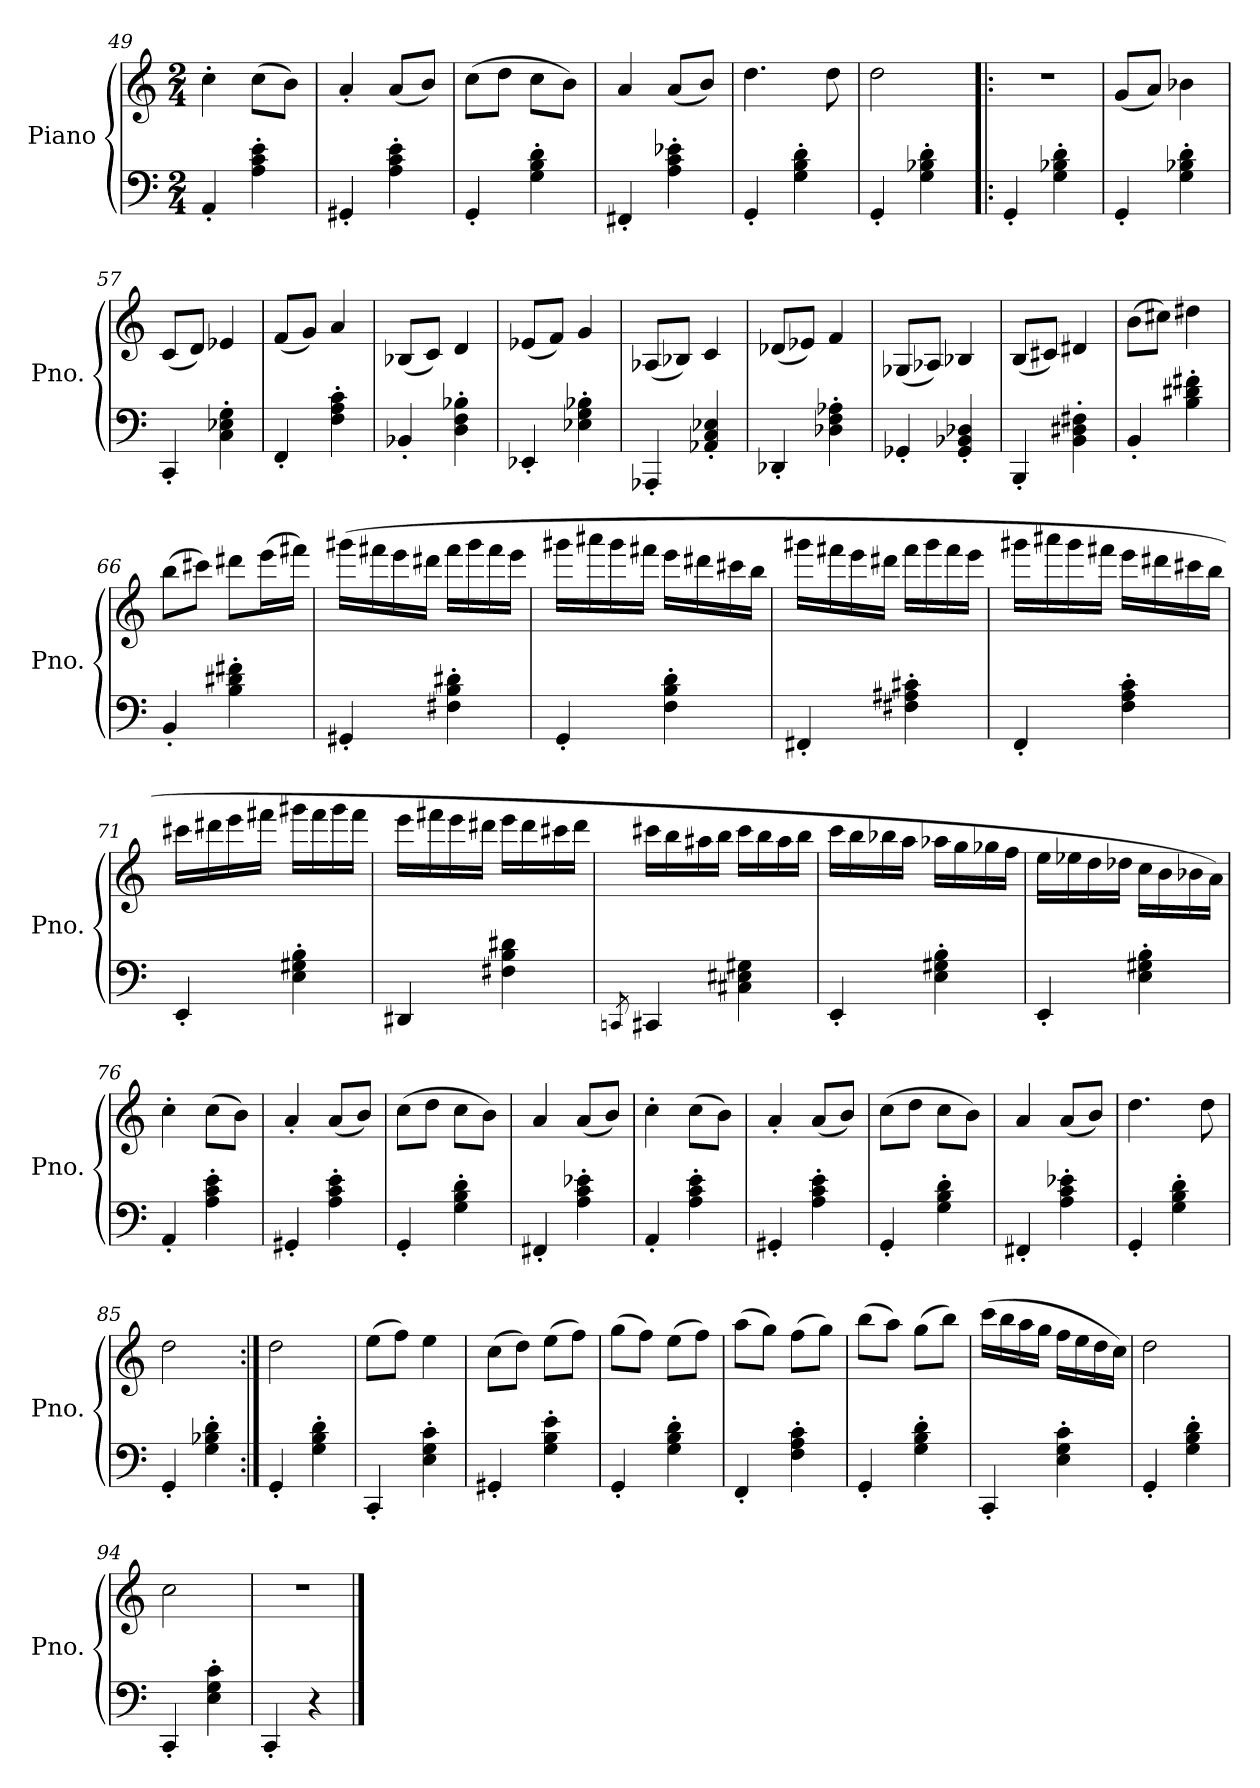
**kern	**kern
*part1	*part1
*staff2	*staff1
*I"Piano	*
*I'Pno.	*
*clefF4	*clefG2
*k[]	*k[]
*M2/4	*M2/4
=49	=49
4AA'/	4cc'\
4A\' 4c\' 4e\'	(>8cc\L
.	8b\J)
=50	=50
4GG#X'/	4a'/
4A\' 4c\' 4e\'	(<8a/L
.	8b/J)
!!LO:LB:g=z
=51	=51
4GG'/	(>8cc\L
.	8dd\J
4G\' 4B\' 4d\'	8cc\L
.	8b\J)
=52	=52
4FF#X'/	4a/
4A\' 4c\' 4e-X\'	(<8a/L
.	8b/J)
=53	=53
4GG'/	4.dd\
4G\' 4B\' 4d\'	.
.	8dd\
=54	=54
4GG'/	2dd\
4G\' 4B-X\' 4d\'	.
=55!|:	=55!|:
4GG'/	2r
4G\' 4B-X\' 4d\'	.
=56	=56
4GG'/	(<8g/L
.	8a/J)
4G\' 4B-X\' 4d\'	4b-X\
=57	=57
4CC'/	(<8c/L
.	8d/J)
4C\' 4E-X\' 4G\'	4e-X/
=58	=58
4FF'/	(<8f/L
.	8g/J)
4F\' 4A\' 4c\'	4a/
=59	=59
4BB-X'/	(<8B-X/L
.	8c/J)
4D\' 4F\' 4B-X\'	4d/
=60	=60
4EE-X'/	(<8e-X/L
.	8f/J)
4E-X\' 4G\' 4B-X\'	4g/
=61	=61
4AAA-X'/	(<8A-X/L
.	8B-X/J)
4AA-X/' 4C/' 4E-X/'	4c/
!!LO:LB:g=z
=62	=62
4DD-X'/	(<8d-X/L
.	8e-X/J)
4D-X\' 4F\' 4A-X\'	4f/
=63	=63
4GG-X'/	(<8G-X/L
.	8A-X/J)
4GG-/' 4BB-X/' 4D-X/'	4B-X/
=64	=64
4BBB'/	(<8B/L
.	8c#X/J)
4BB\' 4D#X\' 4F#X\'	4d#X/
=65	=65
4BB'/	(>8b\L
.	8cc#X\J)
4B\' 4d#X\' 4f#X\'	4dd#X\
=66	=66
4BB'/	(>8bb\L
.	8ccc#X\J)
4B\' 4d#X\' 4f#X\'	8ddd#X\L
.	(>16eee\L
.	16fff#X\JJ)
=67	=67
4GG#X'/	(>16ggg#X\LL
.	16fff#X\
.	16eee\
.	16ddd#X\JJ
4F#X\' 4B\' 4d#X\'	16fff#\LL
.	16ggg#\
.	16fff#\
.	16eee\JJ
!!LO:LB:g=z
=68	=68
4GG'/	16ggg#X\LL
.	16aaa#X\
.	16ggg#\
.	16fff#X\JJ
4F\' 4B\' 4d\'	16eee\LL
.	16ddd#X\
.	16ccc#X\
.	16bb\JJ
=69	=69
4FF#X'/	16ggg#X\LL
.	16fff#X\
.	16eee\
.	16ddd#X\JJ
4F#X\' 4A#X\' 4c#X\'	16fff#\LL
.	16ggg#\
.	16fff#\
.	16eee\JJ
=70	=70
4FF'/	16ggg#X\LL
.	16aaa#X\
.	16ggg#\
.	16fff#X\JJ
4F\' 4A\' 4c\'	16eee\LL
.	16ddd#X\
.	16ccc#X\
.	16bb\JJ
!!LO:LB:g=z
=71	=71
4EE'/	16ccc#X\LL
.	16ddd#X\
.	16eee\
.	16fff#X\JJ
4E\' 4G#X\' 4B\'	16ggg#X\LL
.	16fff#\
.	16ggg#\
.	16fff#\JJ
=72	=72
4DD#X/	16eee\LL
.	16fff#X\
.	16eee\
.	16ddd#X\JJ
4F#X\ 4B\ 4d#X\	16eee\LL
.	16ddd#\
.	16ccc#X\
.	16ddd#\JJ
=73	=73
8qCCn/	.
4CC#X/	16ccc#X\LL
.	16bb\
.	16aa#X\
.	16bb\JJ
4C#X\ 4E#X\ 4G#X\	16ccc#\LL
.	16bb\
.	16aa#\
.	16bb\JJ
!!LO:PB:g=z
=74	=74
4EE'/	16ccc\LL
.	16bb\
.	16bb-X\
.	16aa\JJ
4E\' 4G#X\' 4B\'	16aa-X\LL
.	16gg\
.	16gg-X\
.	16ff\JJ
=75	=75
4EE'/	16ee\LL
.	16ee-X\
.	16dd\
.	16dd-X\JJ
4E\' 4G#X\' 4B\'	16cc\LL
.	16b\
.	16b-X\
.	16a\JJ)
=76	=76
4AA'/	4cc'\
4A\' 4c\' 4e\'	(>8cc\L
.	8b\J)
=77	=77
4GG#X'/	4a'/
4A\' 4c\' 4e\'	(<8a/L
.	8b/J)
=78	=78
4GG'/	(>8cc\L
.	8dd\J
4G\' 4B\' 4d\'	8cc\L
.	8b\J)
=79	=79
4FF#X'/	4a/
4A\' 4c\' 4e-X\'	(<8a/L
.	8b/J)
=80	=80
4AA'/	4cc'\
4A\' 4c\' 4e\'	(>8cc\L
.	8b\J)
=81	=81
4GG#X'/	4a'/
4A\' 4c\' 4e\'	(<8a/L
.	8b/J)
!!LO:LB:g=z
=82	=82
4GG'/	(>8cc\L
.	8dd\J
4G\' 4B\' 4d\'	8cc\L
.	8b\J)
=83	=83
4FF#X'/	4a/
4A\' 4c\' 4e-X\'	(<8a/L
.	8b/J)
=84	=84
4GG'/	4.dd\
4G\' 4B\' 4d\'	.
.	8dd\
=85	=85
4GG'/	2dd\
4G\' 4B-X\' 4d\'	.
=86:|!	=86:|!
4GG'/	2dd\
4G\' 4B\' 4d\'	.
=87	=87
4CC'/	(>8ee\L
.	8ff\J)
4E\' 4G\' 4c\'	4ee\
=88	=88
4GG#X'/	(>8cc\L
.	8dd\J)
4G\' 4B\' 4e\'	(>8ee\L
.	8ff\J)
=89	=89
4GG'/	(>8gg\L
.	8ff\J)
4G\' 4B\' 4d\'	(>8ee\L
.	8ff\J)
=90	=90
4FF'/	(>8aa\L
.	8gg\J)
4F\' 4A\' 4c\'	(>8ff\L
.	8gg\J)
=91	=91
4GG'/	(>8bb\L
.	8aa\J)
4G\' 4B\' 4d\'	(>8gg\L
.	8bb\J)
!!LO:LB:g=z
=92	=92
4CC'/	(>16ccc\LL
.	16bb\
.	16aa\
.	16gg\JJ
4E\' 4G\' 4c\'	16ff\LL
.	16ee\
.	16dd\
.	16cc\JJ)
=93	=93
4GG'/	2dd\
4G\' 4B\' 4d\'	.
=94	=94
4CC'/	2cc\
4E\' 4G\' 4c\'	.
=95	=95
4CC'/	2r
4r	.
==	==
*-	*-
